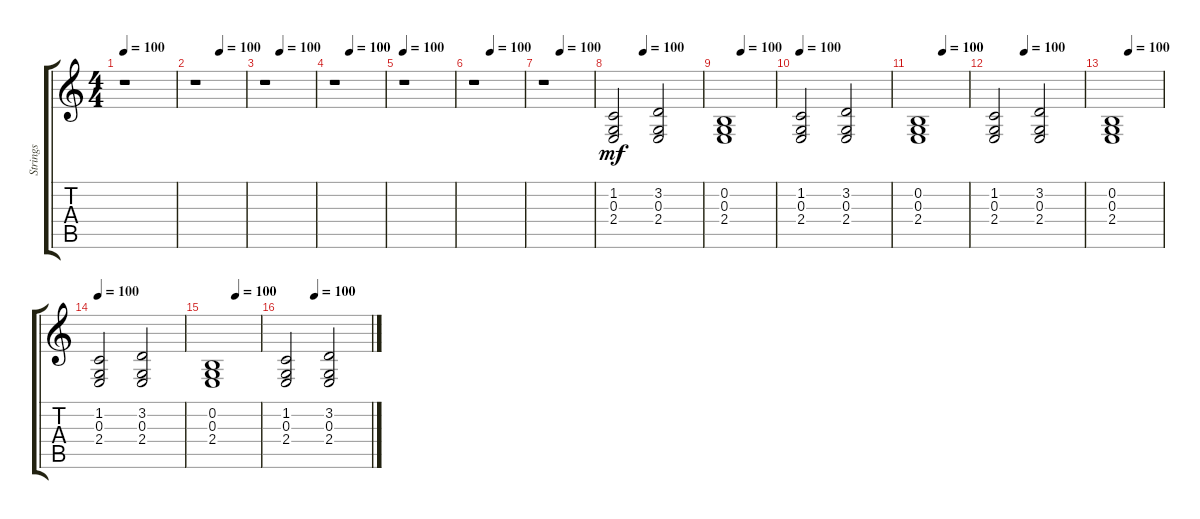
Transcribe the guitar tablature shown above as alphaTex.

\track ("Strings" "Strings") {instrument stringensemble1}
\staff {score tabs}
\tuning (E4 B3 G3 D3 A2 E2) {hide}
\ts (4 4)
\tempo 100
\clef g2
\ks c
r.1{dy mf} |
\tempo (100 0.5)
r.1 |
\tempo (100 0.3125)
r.1 |
\tempo (100 0.3125)
r.1 |
\tempo 100
r.1 |
\tempo (100 0.34375)
r.1 |
\tempo (100 0.34375)
r.1 |
\tempo (100 0.34375)
(1.2 0.3 2.4).2 (3.2 0.3 2.4).2 |
\tempo (100 0.34375)
(0.2 0.3 2.4).1 |
\tempo 100
(1.2 0.3 2.4).2 (3.2 0.3 2.4).2 |
\tempo (100 0.5)
(0.2 0.3 2.4).1 |
\tempo (100 0.34375)
(1.2 0.3 2.4).2 (3.2 0.3 2.4).2 |
\tempo (100 0.34375)
(0.2 0.3 2.4).1 |
\tempo 100
(1.2 0.3 2.4).2 (3.2 0.3 2.4).2 |
\tempo (100 0.5)
(0.2 0.3 2.4).1 |
\tempo (100 0.34375)
(1.2 0.3 2.4).2 (3.2 0.3 2.4).2
